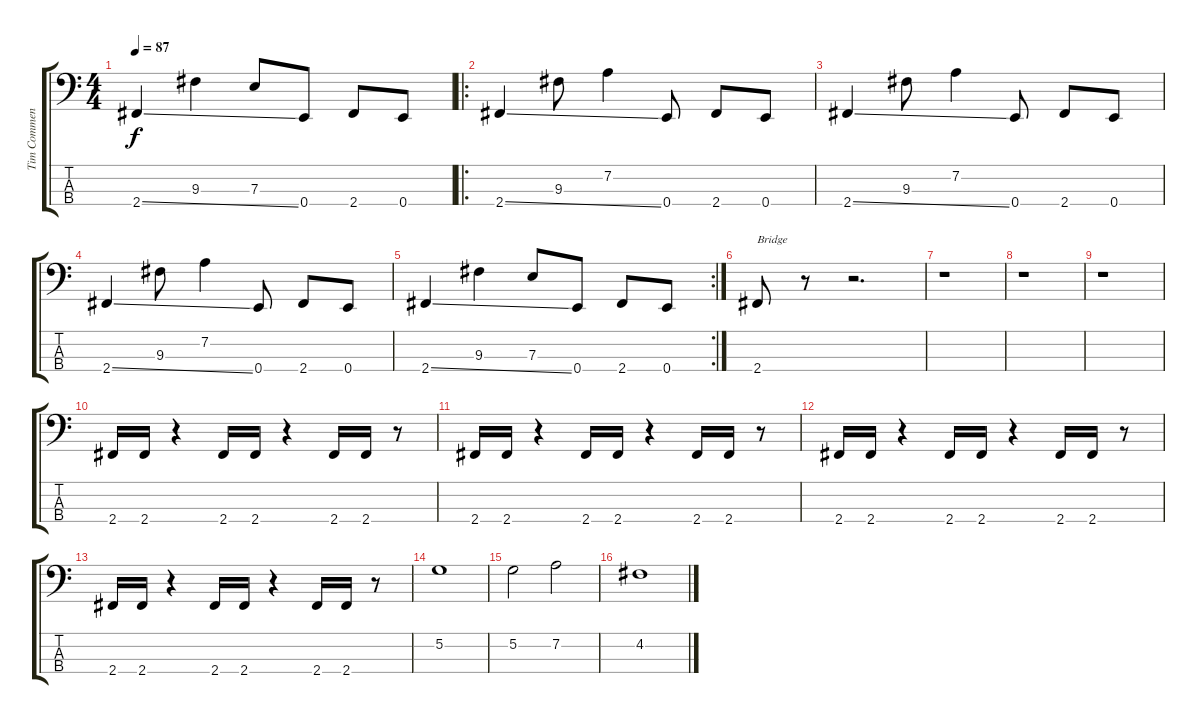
\track ("Tim Commenford" "Tim Commen") {instrument electricbassfinger}
\staff {score tabs}
\tuning (G2 D2 A1 E1) {hide}
\ts (4 4)
\tempo 87
\clef f4
\ks c
2.4{ss}.4{dy f} 9.3.4 7.3.8 0.4.8 2.4.8 0.4.8 |
\ro
2.4{ss}.4 9.3.8 7.2.4 0.4.8 2.4.8 0.4.8 |
2.4{ss}.4 9.3.8 7.2.4 0.4.8 2.4.8 0.4.8 |
2.4{ss}.4 9.3.8 7.2.4 0.4.8 2.4.8 0.4.8 |
\rc 2
2.4{ss}.4 9.3.4 7.3.8 0.4.8 2.4.8 0.4.8 |
2.4.8{txt "Bridge"} r.8 r.2{d} |
r.1 |
r.1 |
r.1 |
2.4.16 2.4.16 r.4 2.4.16 2.4.16 r.4 2.4.16 2.4.16 r.8 |
2.4.16 2.4.16 r.4 2.4.16 2.4.16 r.4 2.4.16 2.4.16 r.8 |
2.4.16 2.4.16 r.4 2.4.16 2.4.16 r.4 2.4.16 2.4.16 r.8 |
2.4.16 2.4.16 r.4 2.4.16 2.4.16 r.4 2.4.16 2.4.16 r.8 |
5.2.1 |
5.2.2 7.2.2 |
4.2.1
